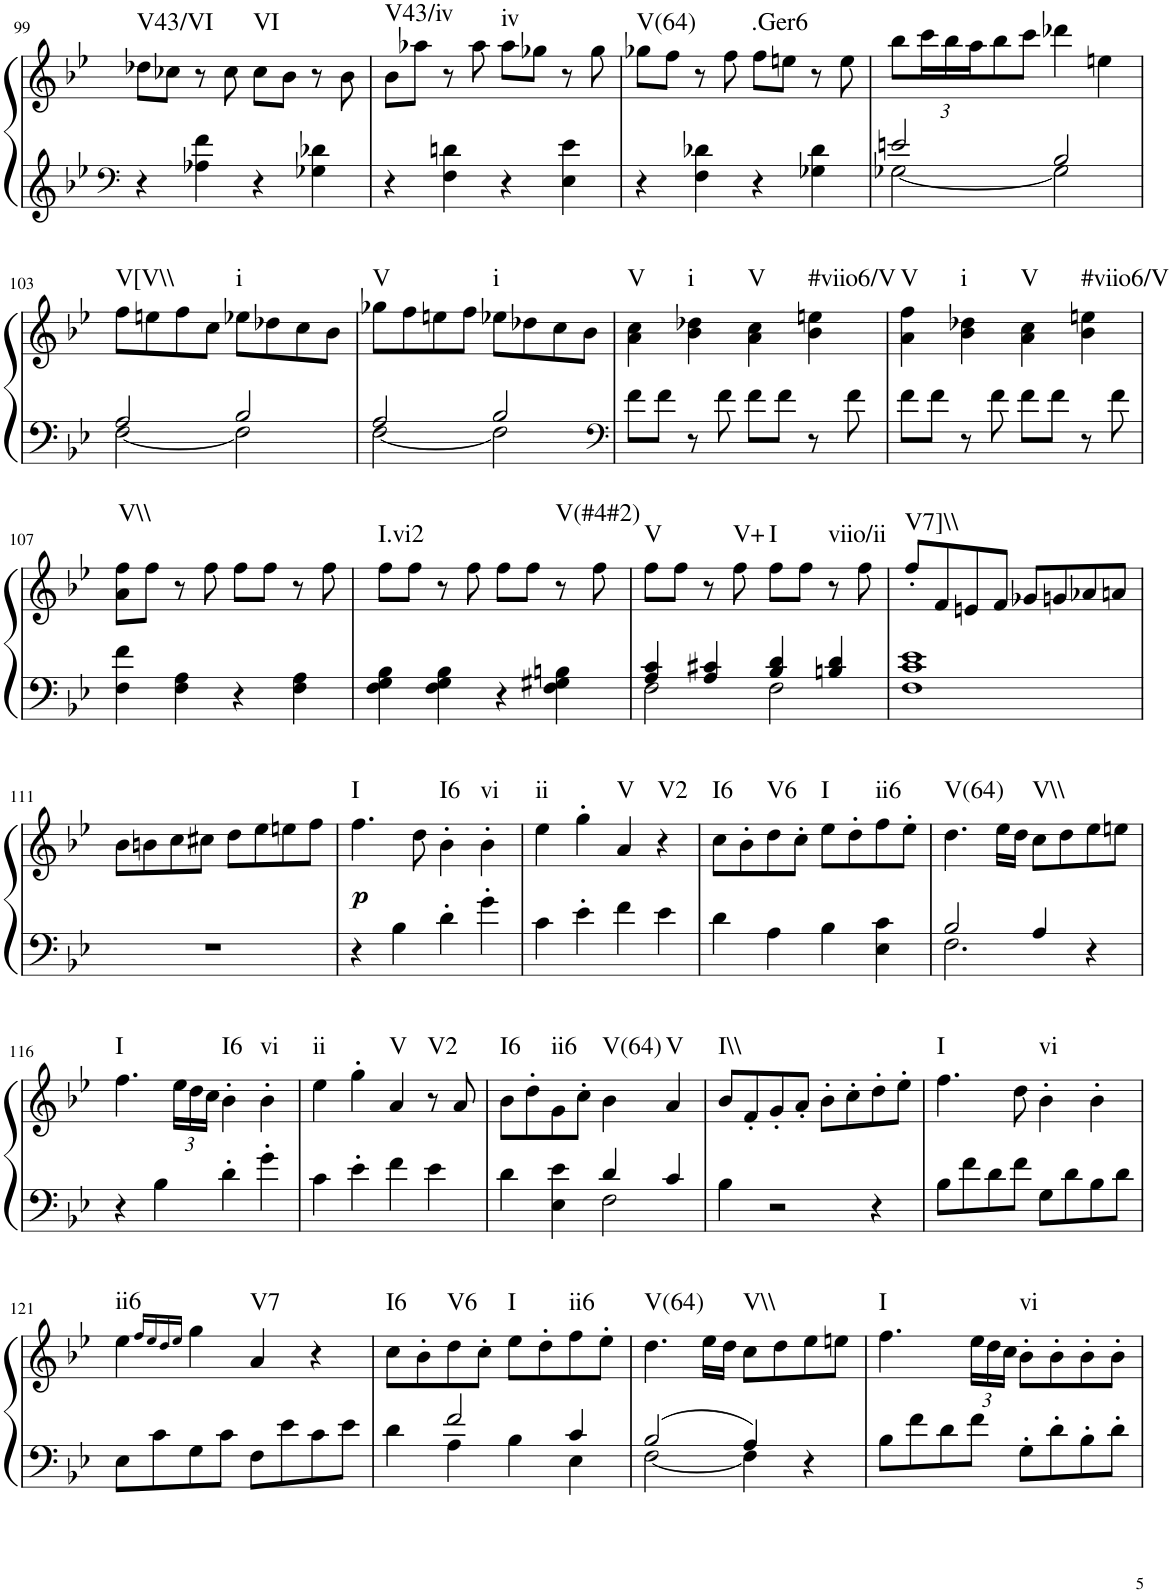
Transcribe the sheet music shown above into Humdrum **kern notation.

**kern	**kern	**dynam	**harte
*part1	*part1	*part1	*part1
*staff2	*staff1	*staff1/2	*
*I"Piano, Piano right	*	*	*
*I'Pno.	*	*	*
!!LO:PB:g=z
*clefF4	*clefG2	*	*
*k[b-e-]	*k[b-e-]	*	*
*M2/2	*M2/2	*	*
*met(c|)	*met(c|)	*	*
=99	=99	=99	=99
!	!	!	!LO:H:kt=V43/VI
4r	8dd-X\L	.	N
.	8cc-X\J	.	.
4A-X\ 4f\	8r	.	.
.	8cc-\	.	.
!	!	!	!LO:H:kt=VI
4r	8cc-\L	.	N
.	8b-\J	.	.
4G-X\ 4d-X\	8r	.	.
.	8b-\	.	.
=100	=100	=100	=100
!	!	!	!LO:H:kt=V43/iv
4r	8b-\L	.	N
.	8aa-X\J	.	.
4F\ 4dn\	8r	.	.
.	8aa-\	.	.
!	!	!	!LO:H:kt=iv
4r	8aa-\L	.	N
.	8gg-X\J	.	.
4E-\ 4e-\	8r	.	.
.	8gg-\	.	.
=101	=101	=101	=101
!	!	!	!LO:H:kt=V(64)
4r	8gg-X\L	.	N
.	8ff\J	.	.
4F\ 4d-X\	8r	.	.
.	8ff\	.	.
!	!	!	!LO:H:kt=.Ger6
4r	8ff\L	.	N
.	8een\J	.	.
4G-X\ 4d-\	8r	.	.
.	8ee\	.	.
=102	=102	=102	=102
*^	*	*	*
2en/	[2G-X\	8bb-\L	.	.
*	*	*Xbrackettup	*	*
.	.	24ccc\L	.	.
.	.	24bb-\	.	.
.	.	24aa\J	.	.
.	.	8bb-\	.	.
.	.	8ccc\J	.	.
2B-/	2G-\]	4ddd-X\	.	.
.	.	4een\	.	.
!!LO:LB:g=z
=103	=103	=103	=103	=103
!	!	!	!	!LO:H:kt=V[V\\
2A/	[2F\	8ff\L	.	N
.	.	8een\	.	.
.	.	8ff\	.	.
.	.	8cc\J	.	.
!	!	!	!	!LO:H:kt=i
2B-/	2F\]	8ee-X\L	.	N
.	.	8dd-X\	.	.
.	.	8cc\	.	.
.	.	8b-\J	.	.
=104	=104	=104	=104	=104
!	!	!	!	!LO:H:kt=V
2A/	[2F\	8gg-X\L	.	N
.	.	8ff\	.	.
.	.	8een\	.	.
.	.	8ff\J	.	.
!	!	!	!	!LO:H:kt=i
2B-/	2F\]	8ee-X\L	.	N
.	.	8dd-X\	.	.
.	.	8cc\	.	.
.	.	8b-\J	.	.
*v	*v	*	*	*
=105	=105	=105	=105
*clefF4	*	*	*
!	!	!	!LO:H:kt=V
8f\L	4a\ 4cc\	.	N
8f\J	.	.	.
!	!	!	!LO:H:kt=i
8r	4b-\ 4dd-X\	.	N
8f\	.	.	.
!	!	!	!LO:H:kt=V
8f\L	4a\ 4cc\	.	N
8f\J	.	.	.
!	!	!	!LO:H:kt=#viio6/V
8r	4b-\ 4een\	.	N
8f\	.	.	.
=106	=106	=106	=106
!	!	!	!LO:H:kt=V
8f\L	4a\ 4ff\	.	N
8f\J	.	.	.
!	!	!	!LO:H:kt=i
8r	4b-\ 4dd-X\	.	N
8f\	.	.	.
!	!	!	!LO:H:kt=V
8f\L	4a\ 4cc\	.	N
8f\J	.	.	.
!	!	!	!LO:H:kt=#viio6/V
8r	4b-\ 4een\	.	N
8f\	.	.	.
!!LO:LB:g=z
=107	=107	=107	=107
!	!	!	!LO:H:kt=V\\
4F\ 4f\	8a\ 8ff\L	.	N
.	8ff\J	.	.
4F\ 4A\	8r	.	.
.	8ff\	.	.
4r	8ff\L	.	.
.	8ff\J	.	.
4F\ 4A\	8r	.	.
.	8ff\	.	.
=108	=108	=108	=108
!	!	!	!LO:H:kt=I.vi2
4F\ 4G\ 4B-\	8ff\L	.	N
.	8ff\J	.	.
4F\ 4G\ 4B-\	8r	.	.
.	8ff\	.	.
4r	8ff\L	.	.
.	8ff\J	.	.
!	!	!	!LO:H:kt=V(#4#2)
4F\ 4G#X\ 4Bn\	8r	.	N
.	8ff\	.	.
=109	=109	=109	=109
*^	*	*	*
!	!	!	!	!LO:H:kt=V
4A/ 4c/	2F\	8ff\L	.	N
.	.	8ff\J	.	.
4A/ 4c#X/	.	8r	.	.
!	!	!	!	!LO:H:kt=V+
.	.	8ff\	.	N
!	!	!	!	!LO:H:kt=I
4B-/ 4d/	2F\	8ff\L	.	N
.	.	8ff\J	.	.
!	!	!	!	!LO:H:kt=viio/ii
4Bn/ 4d/	.	8r	.	N
.	.	8ff\	.	.
*v	*v	*	*	*
=110	=110	=110	=110
!	!	!	!LO:H:kt=V7]\\
1F 1c 1e-	8ff'/L	.	N
.	8f/	.	.
.	8en/	.	.
.	8f/J	.	.
.	8g-X/L	.	.
.	8gn/	.	.
.	8a-X/	.	.
.	8an/J	.	.
!!LO:LB:g=z
=111	=111	=111	=111
1r	8b-\L	.	.
.	8bn\	.	.
.	8cc\	.	.
.	8cc#X\J	.	.
.	8dd\L	.	.
.	8ee-\	.	.
.	8een\	.	.
.	8ff\J	.	.
=112	=112	=112	=112
!	!	!LO:DY:b	!LO:H:kt=I
4r	4.ff\	p	N
4B-\	.	.	.
.	8dd\	.	.
!	!	!	!LO:H:kt=I6
4d'\	4b-'\	.	N
!	!	!	!LO:H:kt=vi
4g'\	4b-'\	.	N
=113	=113	=113	=113
!	!	!	!LO:H:kt=ii
4c\	4ee-\	.	N
4e-'\	4gg'\	.	.
!	!	!	!LO:H:kt=V
4f\	4a/	.	N
!	!	!	!LO:H:kt=V2
4e-\	4r	.	N
=114	=114	=114	=114
!	!	!	!LO:H:kt=I6
4d\	8cc\L	.	N
.	8b-'\	.	.
!	!	!	!LO:H:kt=V6
4A\	8dd\	.	N
.	8cc'\J	.	.
!	!	!	!LO:H:kt=I
4B-\	8ee-\L	.	N
.	8dd'\	.	.
!	!	!	!LO:H:kt=ii6
4E-\ 4c\	8ff\	.	N
.	8ee-'\J	.	.
=115	=115	=115	=115
*^	*	*	*
!	!	!	!	!LO:H:kt=V(64)
2B-/	2.F\	4.dd\	.	N
.	.	16ee-\LL	.	.
.	.	16dd\JJ	.	.
!	!	!	!	!LO:H:kt=V\\
4A/	.	8cc\L	.	N
.	.	8dd\	.	.
4r	4ryy	8ee-\	.	.
.	.	8een\J	.	.
*v	*v	*	*	*
!!LO:LB:g=z
=116	=116	=116	=116
!	!	!	!LO:H:kt=I
4r	4.ff\	.	N
4B-\	.	.	.
.	24ee-\LL	.	.
.	24dd\	.	.
.	24cc\JJ	.	.
!	!	!	!LO:H:kt=I6
4d'\	4b-'\	.	N
!	!	!	!LO:H:kt=vi
4g'\	4b-'\	.	N
=117	=117	=117	=117
!	!	!	!LO:H:kt=ii
4c\	4ee-\	.	N
4e-'\	4gg'\	.	.
!	!	!	!LO:H:kt=V
4f\	4a/	.	N
!	!	!	!LO:H:kt=V2
4e-\	8r	.	N
.	8a/	.	.
=118	=118	=118	=118
*^	*	*	*
!	!	!	!	!LO:H:kt=I6
4d\	2ryy	8b-\L	.	N
.	.	8dd'\	.	.
!	!	!	!	!LO:H:kt=ii6
4E-\ 4e-\	.	8g\	.	N
.	.	8cc'\J	.	.
!	!	!	!	!LO:H:kt=V(64)
4d/	2F\	4b-\	.	N
!	!	!	!	!LO:H:kt=V
4c/	.	4a/	.	N
*v	*v	*	*	*
=119	=119	=119	=119
!	!	!	!LO:H:kt=I\\
4B-\	8b-/L	.	N
.	8f'/	.	.
2r	8g'/	.	.
.	8a'/J	.	.
.	8b-'\L	.	.
.	8cc'\	.	.
4r	8dd'\	.	.
.	8ee-'\J	.	.
=120	=120	=120	=120
!	!	!	!LO:H:kt=I
8B-\L	4.ff\	.	N
8f\	.	.	.
8d\	.	.	.
8f\J	8dd\	.	.
!	!	!	!LO:H:kt=vi
8G\L	4b-'\	.	N
8d\	.	.	.
8B-\	4b-'\	.	.
8d\J	.	.	.
!!LO:LB:g=z
=121	=121	=121	=121
!	!	!	!LO:H:kt=ii6
8E-\L	4ee-\	.	N
8c\	.	.	.
.	16qff/LL	.	.
.	16qee-/	.	.
.	16qdd/	.	.
.	16qee-/JJ	.	.
8G\	4gg\	.	.
8c\J	.	.	.
!	!	!	!LO:H:kt=V7
8F\L	4a/	.	N
8e-\	.	.	.
8c\	4r	.	.
8e-\J	.	.	.
=122	=122	=122	=122
*^	*	*	*
!	!	!	!	!LO:H:kt=I6
4d\	4ryy	8cc\L	.	N
.	.	8b-'\	.	.
!	!	!	!	!LO:H:kt=V6
2f/	4A\	8dd\	.	N
.	.	8cc'\J	.	.
!	!	!	!	!LO:H:kt=I
.	4B-\	8ee-\L	.	N
.	.	8dd'\	.	.
!	!	!	!	!LO:H:kt=ii6
4c/	4E-\	8ff\	.	N
.	.	8ee-'\J	.	.
=123	=123	=123	=123	=123
!	!	!	!	!LO:H:kt=V(64)
2B-/	[2F\	4.dd\	.	N
.	.	16ee-\LL	.	.
.	.	16dd\JJ	.	.
!	!	!	!	!LO:H:kt=V\\
4A/	4F\]	8cc\L	.	N
.	.	8dd\	.	.
4r	4ryy	8ee-\	.	.
.	.	8een\J	.	.
*v	*v	*	*	*
=124	=124	=124	=124
!	!	!	!LO:H:kt=I
8B-\L	4.ff\	.	N
8f\	.	.	.
8d\	.	.	.
8f\J	24ee-\LL	.	.
.	24dd\	.	.
.	24cc\JJ	.	.
!	!	!	!LO:H:kt=vi
8G'\L	8b-'\L	.	N
8d'\	8b-'\	.	.
8B-'\	8b-'\	.	.
8d'\J	8b-'\J	.	.
=	=	=	=
*-	*-	*-	*-
